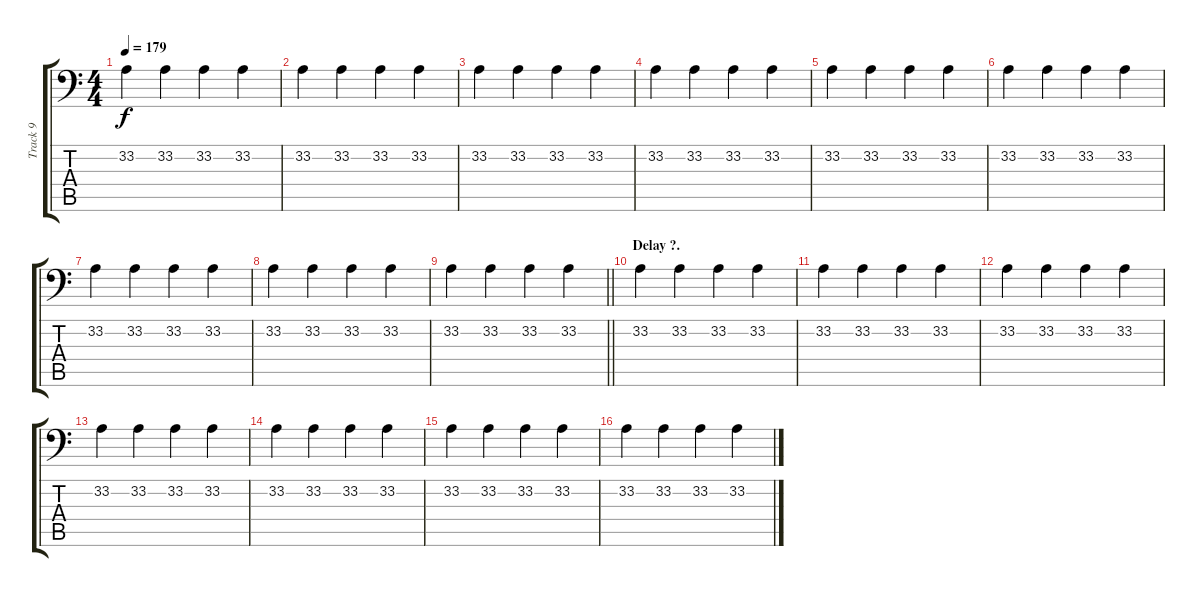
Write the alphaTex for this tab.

\track ("Track 9" "Track 9") {instrument acousticgrandpiano}
\staff {score tabs}
\tuning (C-1 C-1 C-1 C-1 C-1 C-1) {hide}
\ts (4 4)
\tempo 179
\clef f4
\ks c
33.2.4{dy f} 33.2.4 33.2.4 33.2.4 |
33.2.4 33.2.4 33.2.4 33.2.4 |
33.2.4 33.2.4 33.2.4 33.2.4 |
33.2.4 33.2.4 33.2.4 33.2.4 |
33.2.4 33.2.4 33.2.4 33.2.4 |
33.2.4 33.2.4 33.2.4 33.2.4 |
33.2.4 33.2.4 33.2.4 33.2.4 |
33.2.4 33.2.4 33.2.4 33.2.4 |
\barLineRight lightlight
33.2.4 33.2.4 33.2.4 33.2.4 |
\section ("" "Delay ?.")
33.2.4 33.2.4 33.2.4 33.2.4 |
33.2.4 33.2.4 33.2.4 33.2.4 |
33.2.4 33.2.4 33.2.4 33.2.4 |
33.2.4 33.2.4 33.2.4 33.2.4 |
33.2.4 33.2.4 33.2.4 33.2.4 |
33.2.4 33.2.4 33.2.4 33.2.4 |
33.2.4 33.2.4 33.2.4 33.2.4
